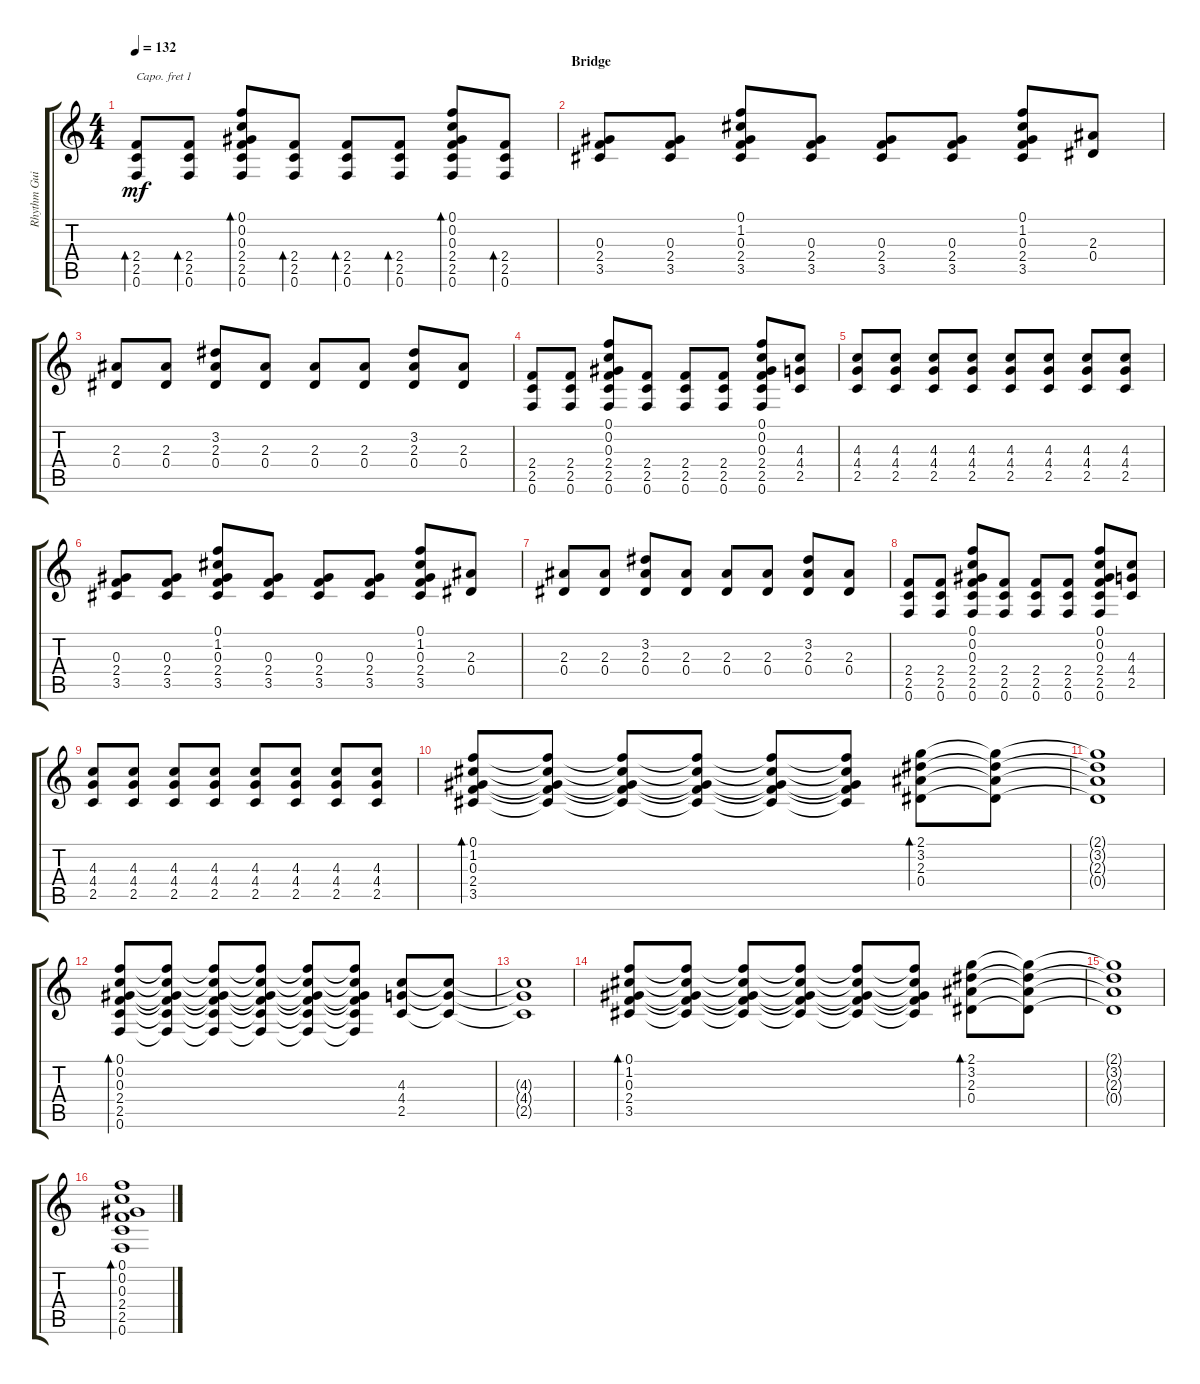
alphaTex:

\track ("Rhythm Guitar" "Rhythm Gui") {instrument acousticguitarsteel}
\staff {score tabs}
\capo 1
\tuning (E4 B3 G3 D3 A2 E2) {hide}
\ts (4 4)
\tempo 132
\clef g2
\ks c
(2.4 2.5 0.6).8{bd 30 dy mf} (2.4 2.5 0.6).8{bd 30} (0.1 0.2 0.3 2.4 2.5 0.6).8{bd 30} (2.4 2.5 0.6).8{bd 30} (2.4 2.5 0.6).8{bd 30} (2.4 2.5 0.6).8{bd 30} (0.1 0.2 0.3 2.4 2.5 0.6).8{bd 30} (2.4 2.5 0.6).8{bd 30} |
\section ("" "Bridge")
(0.3 2.4 3.5).8 (0.3 2.4 3.5).8 (0.1 1.2 0.3 2.4 3.5).8 (0.3 2.4 3.5).8 (0.3 2.4 3.5).8 (0.3 2.4 3.5).8 (0.1 1.2 0.3 2.4 3.5).8 (2.3 0.4).8 |
(2.3 0.4).8 (2.3 0.4).8 (3.2 2.3 0.4).8 (2.3 0.4).8 (2.3 0.4).8 (2.3 0.4).8 (3.2 2.3 0.4).8 (2.3 0.4).8 |
(2.4 2.5 0.6).8 (2.4 2.5 0.6).8 (0.1 0.2 0.3 2.4 2.5 0.6).8 (2.4 2.5 0.6).8 (2.4 2.5 0.6).8 (2.4 2.5 0.6).8 (0.1 0.2 0.3 2.4 2.5 0.6).8 (4.3 4.4 2.5).8 |
(4.3 4.4 2.5).8 (4.3 4.4 2.5).8 (4.3 4.4 2.5).8 (4.3 4.4 2.5).8 (4.3 4.4 2.5).8 (4.3 4.4 2.5).8 (4.3 4.4 2.5).8 (4.3 4.4 2.5).8 |
(0.3 2.4 3.5).8 (0.3 2.4 3.5).8 (0.1 1.2 0.3 2.4 3.5).8 (0.3 2.4 3.5).8 (0.3 2.4 3.5).8 (0.3 2.4 3.5).8 (0.1 1.2 0.3 2.4 3.5).8 (2.3 0.4).8 |
(2.3 0.4).8 (2.3 0.4).8 (3.2 2.3 0.4).8 (2.3 0.4).8 (2.3 0.4).8 (2.3 0.4).8 (3.2 2.3 0.4).8 (2.3 0.4).8 |
(2.4 2.5 0.6).8 (2.4 2.5 0.6).8 (0.1 0.2 0.3 2.4 2.5 0.6).8 (2.4 2.5 0.6).8 (2.4 2.5 0.6).8 (2.4 2.5 0.6).8 (0.1 0.2 0.3 2.4 2.5 0.6).8 (4.3 4.4 2.5).8 |
(4.3 4.4 2.5).8 (4.3 4.4 2.5).8 (4.3 4.4 2.5).8 (4.3 4.4 2.5).8 (4.3 4.4 2.5).8 (4.3 4.4 2.5).8 (4.3 4.4 2.5).8 (4.3 4.4 2.5).8 |
(0.1 1.2 0.3 2.4 3.5).8{bd 30} (0.1{t} 1.2{t} 0.3{t} 2.4{t} 3.5{t}).8 (0.1{t} 1.2{t} 0.3{t} 2.4{t} 3.5{t}).8 (0.1{t} 1.2{t} 0.3{t} 2.4{t} 3.5{t}).8 (0.1{t} 1.2{t} 0.3{t} 2.4{t} 3.5{t}).8 (0.1{t} 1.2{t} 0.3{t} 2.4{t} 3.5{t}).8 (2.1 3.2 2.3 0.4).8{bd 30} (2.1{t} 3.2{t} 2.3{t} 0.4{t}).8 |
(2.1{t} 3.2{t} 2.3{t} 0.4{t}).1 |
(0.1 0.2 0.3 2.4 2.5 0.6).8{bd 30} (0.1{t} 0.2{t} 0.3{t} 2.4{t} 2.5{t} 0.6{t}).8 (0.1{t} 0.2{t} 0.3{t} 2.4{t} 2.5{t} 0.6{t}).8 (0.1{t} 0.2{t} 0.3{t} 2.4{t} 2.5{t} 0.6{t}).8 (0.1{t} 0.2{t} 0.3{t} 2.4{t} 2.5{t} 0.6{t}).8 (0.1{t} 0.2{t} 0.3{t} 2.4{t} 2.5{t} 0.6{t}).8 (4.3 4.4 2.5).8 (4.3{t} 4.4{t} 2.5{t}).8 |
(4.3{t} 4.4{t} 2.5{t}).1 |
(0.1 1.2 0.3 2.4 3.5).8{bd 30} (0.1{t} 1.2{t} 0.3{t} 2.4{t} 3.5{t}).8 (0.1{t} 1.2{t} 0.3{t} 2.4{t} 3.5{t}).8 (0.1{t} 1.2{t} 0.3{t} 2.4{t} 3.5{t}).8 (0.1{t} 1.2{t} 0.3{t} 2.4{t} 3.5{t}).8 (0.1{t} 1.2{t} 0.3{t} 2.4{t} 3.5{t}).8 (2.1 3.2 2.3 0.4).8{bd 30} (2.1{t} 3.2{t} 2.3{t} 0.4{t}).8 |
(2.1{t} 3.2{t} 2.3{t} 0.4{t}).1 |
(0.1 0.2 0.3 2.4 2.5 0.6).1{bd 30}
